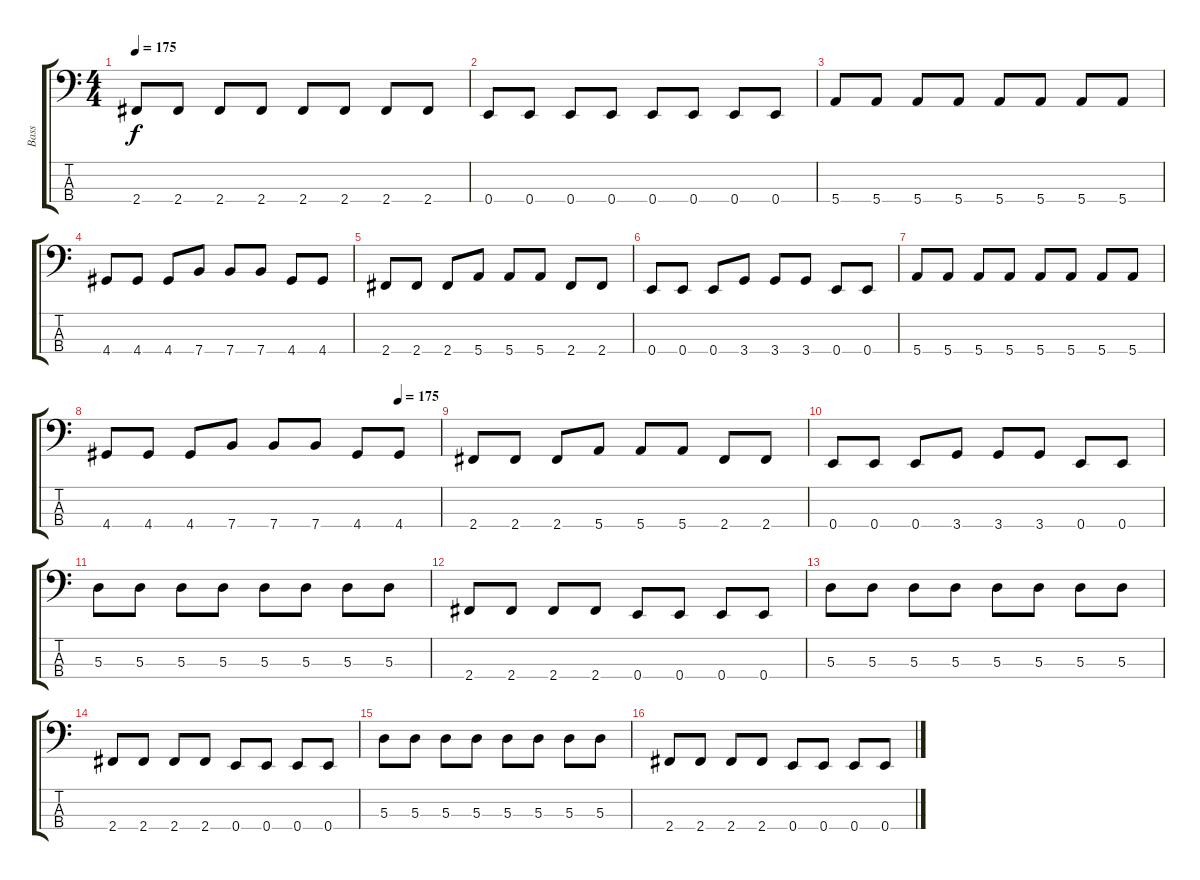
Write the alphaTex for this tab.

\track ("Bass" "Bass") {instrument electricbasspick}
\staff {score tabs}
\tuning (G2 D2 A1 E1) {hide}
\ts (4 4)
\tempo 175
\clef f4
\ks c
2.4.8{dy f} 2.4.8 2.4.8 2.4.8 2.4.8 2.4.8 2.4.8 2.4.8 |
0.4.8 0.4.8 0.4.8 0.4.8 0.4.8 0.4.8 0.4.8 0.4.8 |
5.4.8 5.4.8 5.4.8 5.4.8 5.4.8 5.4.8 5.4.8 5.4.8 |
4.4.8 4.4.8 4.4.8 7.4.8 7.4.8 7.4.8 4.4.8 4.4.8 |
2.4.8 2.4.8 2.4.8 5.4.8 5.4.8 5.4.8 2.4.8 2.4.8 |
0.4.8 0.4.8 0.4.8 3.4.8 3.4.8 3.4.8 0.4.8 0.4.8 |
5.4.8 5.4.8 5.4.8 5.4.8 5.4.8 5.4.8 5.4.8 5.4.8 |
\tempo (175 0.875)
4.4.8 4.4.8 4.4.8 7.4.8 7.4.8 7.4.8 4.4.8 4.4.8 |
2.4.8 2.4.8 2.4.8 5.4.8 5.4.8 5.4.8 2.4.8 2.4.8 |
0.4.8 0.4.8 0.4.8 3.4.8 3.4.8 3.4.8 0.4.8 0.4.8 |
5.3.8 5.3.8 5.3.8 5.3.8 5.3.8 5.3.8 5.3.8 5.3.8 |
2.4.8 2.4.8 2.4.8 2.4.8 0.4.8 0.4.8 0.4.8 0.4.8 |
5.3.8 5.3.8 5.3.8 5.3.8 5.3.8 5.3.8 5.3.8 5.3.8 |
2.4.8 2.4.8 2.4.8 2.4.8 0.4.8 0.4.8 0.4.8 0.4.8 |
5.3.8 5.3.8 5.3.8 5.3.8 5.3.8 5.3.8 5.3.8 5.3.8 |
2.4.8 2.4.8 2.4.8 2.4.8 0.4.8 0.4.8 0.4.8 0.4.8
